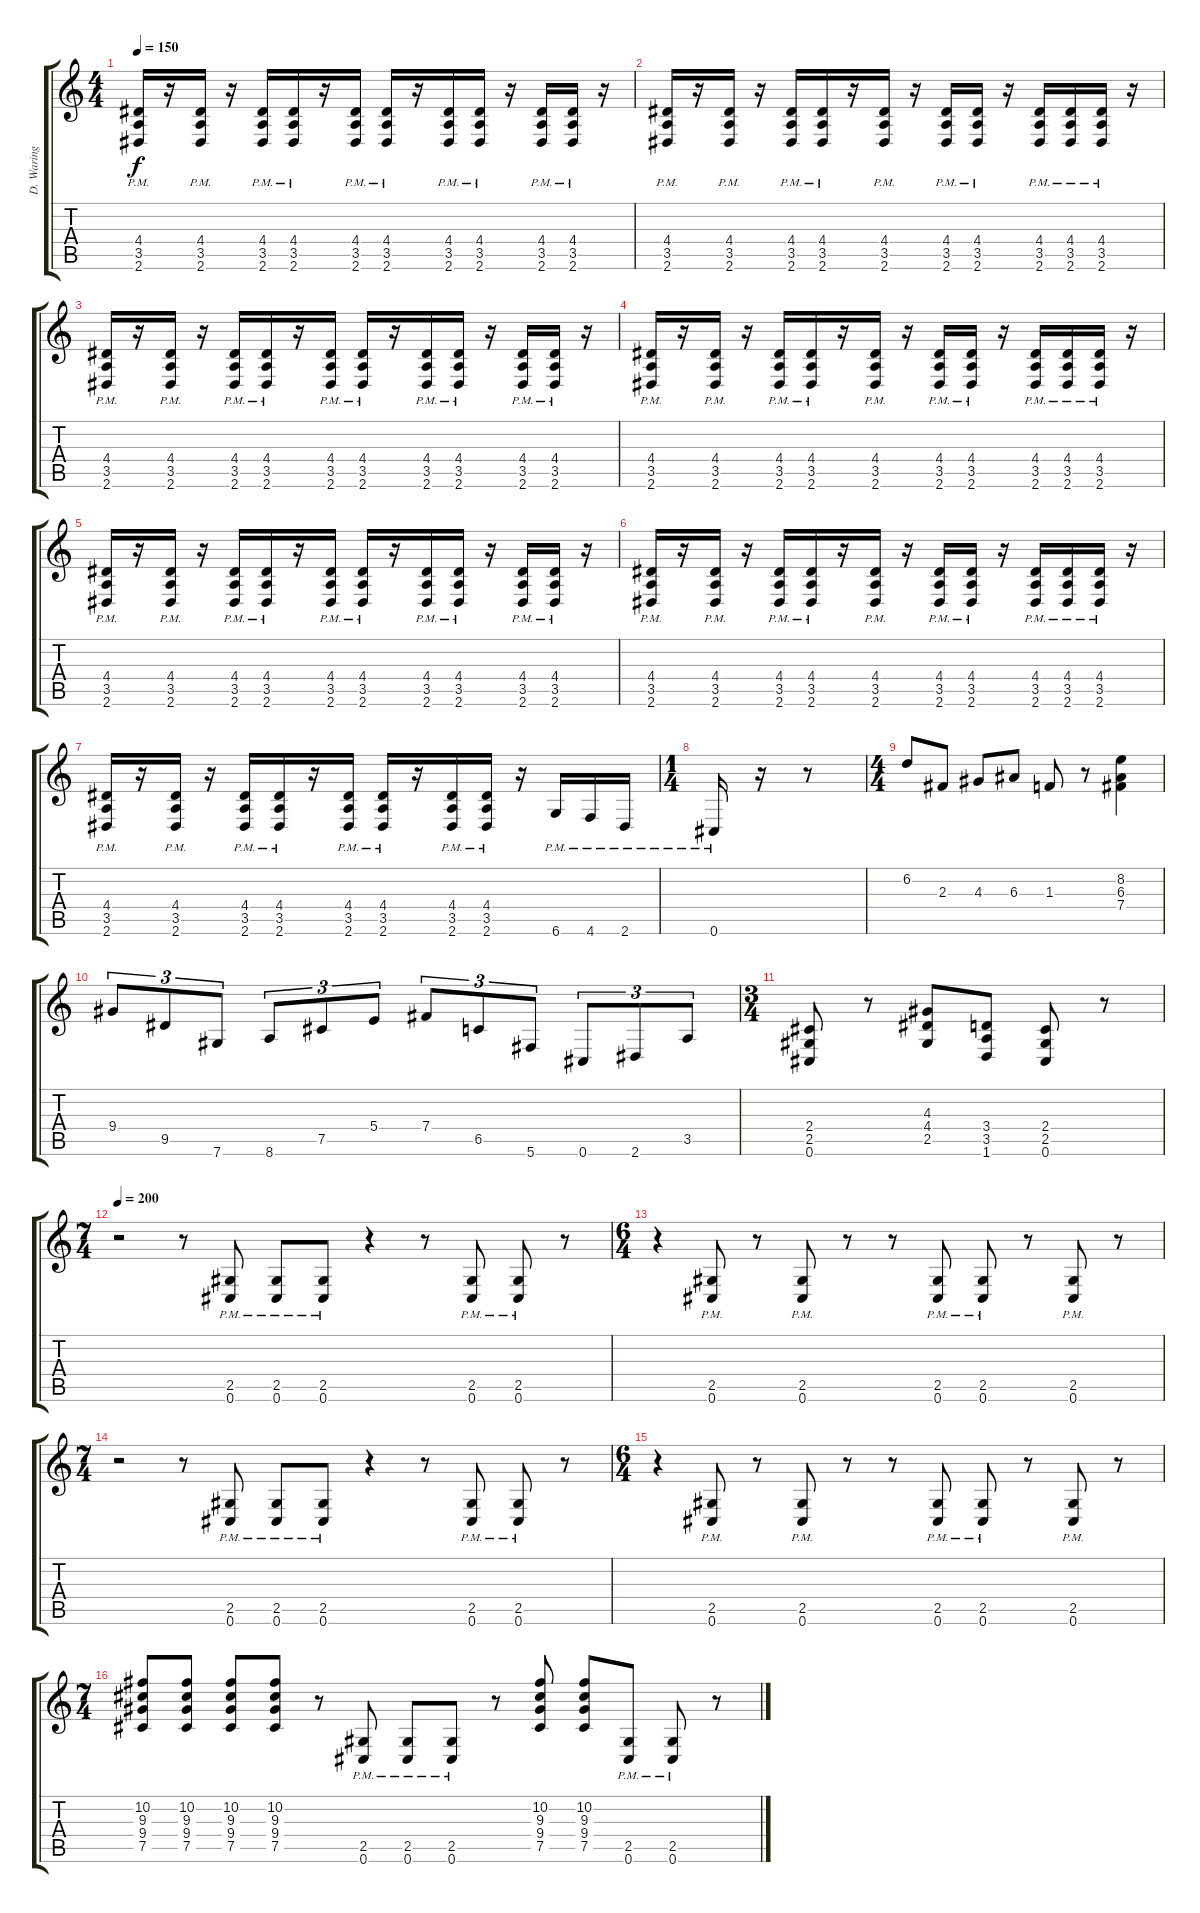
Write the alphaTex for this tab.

\track ("D. Waring Gtr." "D. Waring ") {instrument distortionguitar}
\staff {score tabs}
\tuning (Db4 Ab3 E3 B2 Gb2 Db2) {hide}
\ts (4 4)
\tempo 150
\clef g2
\ks c
(4.4{pm} 3.5{pm} 2.6{pm}).16{dy f} r.16 (4.4{pm} 3.5{pm} 2.6{pm}).16 r.16 (4.4{pm} 3.5{pm} 2.6{pm}).16 (4.4{pm} 3.5{pm} 2.6{pm}).16 r.16 (4.4{pm} 3.5{pm} 2.6{pm}).16 (4.4{pm} 3.5{pm} 2.6{pm}).16 r.16 (4.4{pm} 3.5{pm} 2.6{pm}).16 (4.4{pm} 3.5{pm} 2.6{pm}).16 r.16 (4.4{pm} 3.5{pm} 2.6{pm}).16 (4.4{pm} 3.5{pm} 2.6{pm}).16 r.16 |
(4.4{pm} 3.5{pm} 2.6{pm}).16 r.16 (4.4{pm} 3.5{pm} 2.6{pm}).16 r.16 (4.4{pm} 3.5{pm} 2.6{pm}).16 (4.4{pm} 3.5{pm} 2.6{pm}).16 r.16 (4.4{pm} 3.5{pm} 2.6{pm}).16 r.16 (4.4{pm} 3.5{pm} 2.6{pm}).16 (4.4{pm} 3.5{pm} 2.6{pm}).16 r.16 (4.4{pm} 3.5{pm} 2.6{pm}).16 (4.4{pm} 3.5{pm} 2.6{pm}).16 (4.4{pm} 3.5{pm} 2.6{pm}).16 r.16 |
(4.4{pm} 3.5{pm} 2.6{pm}).16 r.16 (4.4{pm} 3.5{pm} 2.6{pm}).16 r.16 (4.4{pm} 3.5{pm} 2.6{pm}).16 (4.4{pm} 3.5{pm} 2.6{pm}).16 r.16 (4.4{pm} 3.5{pm} 2.6{pm}).16 (4.4{pm} 3.5{pm} 2.6{pm}).16 r.16 (4.4{pm} 3.5{pm} 2.6{pm}).16 (4.4{pm} 3.5{pm} 2.6{pm}).16 r.16 (4.4{pm} 3.5{pm} 2.6{pm}).16 (4.4{pm} 3.5{pm} 2.6{pm}).16 r.16 |
(4.4{pm} 3.5{pm} 2.6{pm}).16 r.16 (4.4{pm} 3.5{pm} 2.6{pm}).16 r.16 (4.4{pm} 3.5{pm} 2.6{pm}).16 (4.4{pm} 3.5{pm} 2.6{pm}).16 r.16 (4.4{pm} 3.5{pm} 2.6{pm}).16 r.16 (4.4{pm} 3.5{pm} 2.6{pm}).16 (4.4{pm} 3.5{pm} 2.6{pm}).16 r.16 (4.4{pm} 3.5{pm} 2.6{pm}).16 (4.4{pm} 3.5{pm} 2.6{pm}).16 (4.4{pm} 3.5{pm} 2.6{pm}).16 r.16 |
(4.4{pm} 3.5{pm} 2.6{pm}).16 r.16 (4.4{pm} 3.5{pm} 2.6{pm}).16 r.16 (4.4{pm} 3.5{pm} 2.6{pm}).16 (4.4{pm} 3.5{pm} 2.6{pm}).16 r.16 (4.4{pm} 3.5{pm} 2.6{pm}).16 (4.4{pm} 3.5{pm} 2.6{pm}).16 r.16 (4.4{pm} 3.5{pm} 2.6{pm}).16 (4.4{pm} 3.5{pm} 2.6{pm}).16 r.16 (4.4{pm} 3.5{pm} 2.6{pm}).16 (4.4{pm} 3.5{pm} 2.6{pm}).16 r.16 |
(4.4{pm} 3.5{pm} 2.6{pm}).16 r.16 (4.4{pm} 3.5{pm} 2.6{pm}).16 r.16 (4.4{pm} 3.5{pm} 2.6{pm}).16 (4.4{pm} 3.5{pm} 2.6{pm}).16 r.16 (4.4{pm} 3.5{pm} 2.6{pm}).16 r.16 (4.4{pm} 3.5{pm} 2.6{pm}).16 (4.4{pm} 3.5{pm} 2.6{pm}).16 r.16 (4.4{pm} 3.5{pm} 2.6{pm}).16 (4.4{pm} 3.5{pm} 2.6{pm}).16 (4.4{pm} 3.5{pm} 2.6{pm}).16 r.16 |
(4.4{pm} 3.5{pm} 2.6{pm}).16 r.16 (4.4{pm} 3.5{pm} 2.6{pm}).16 r.16 (4.4{pm} 3.5{pm} 2.6{pm}).16 (4.4{pm} 3.5{pm} 2.6{pm}).16 r.16 (4.4{pm} 3.5{pm} 2.6{pm}).16 (4.4{pm} 3.5{pm} 2.6{pm}).16 r.16 (4.4{pm} 3.5{pm} 2.6{pm}).16 (4.4{pm} 3.5{pm} 2.6{pm}).16 r.16 6.6{pm}.16 4.6{pm}.16 2.6{pm}.16 |
\ts (1 4)
0.6{pm}.16 r.16 r.8 |
\ts (4 4)
6.2.8 2.3.8 4.3.8 6.3.8 1.3.8 r.8 (8.2 6.3 7.4).4 |
9.4.8{tu (3 2)} 9.5.8{tu (3 2)} 7.6.8{tu (3 2)} 8.6.8{tu (3 2)} 7.5.8{tu (3 2)} 5.4.8{tu (3 2)} 7.4.8{tu (3 2)} 6.5.8{tu (3 2)} 5.6.8{tu (3 2)} 0.6.8{tu (3 2)} 2.6.8{tu (3 2)} 3.5.8{tu (3 2)} |
\ts (3 4)
(2.4 2.5 0.6).8 r.8 (4.3 4.4 2.5).8 (3.4 3.5 1.6).8 (2.4 2.5 0.6).8 r.8 |
\ts (7 4)
\tempo 200
r.2 r.8 (2.5{pm} 0.6{pm}).8 (2.5{pm} 0.6{pm}).8 (2.5{pm} 0.6{pm}).8 r.4 r.8 (2.5{pm} 0.6{pm}).8 (2.5{pm} 0.6{pm}).8 r.8 |
\ts (6 4)
r.4 (2.5{pm} 0.6{pm}).8 r.8 (2.5{pm} 0.6{pm}).8 r.8 r.8 (2.5{pm} 0.6{pm}).8 (2.5{pm} 0.6{pm}).8 r.8 (2.5{pm} 0.6{pm}).8 r.8 |
\ts (7 4)
r.2 r.8 (2.5{pm} 0.6{pm}).8 (2.5{pm} 0.6{pm}).8 (2.5{pm} 0.6{pm}).8 r.4 r.8 (2.5{pm} 0.6{pm}).8 (2.5{pm} 0.6{pm}).8 r.8 |
\ts (6 4)
r.4 (2.5{pm} 0.6{pm}).8 r.8 (2.5{pm} 0.6{pm}).8 r.8 r.8 (2.5{pm} 0.6{pm}).8 (2.5{pm} 0.6{pm}).8 r.8 (2.5{pm} 0.6{pm}).8 r.8 |
\ts (7 4)
(10.2 9.3 9.4 7.5).8 (10.2 9.3 9.4 7.5).8 (10.2 9.3 9.4 7.5).8 (10.2 9.3 9.4 7.5).8 r.8 (2.5{pm} 0.6{pm}).8 (2.5{pm} 0.6{pm}).8 (2.5{pm} 0.6{pm}).8 r.8 (10.2 9.3 9.4 7.5).8 (10.2 9.3 9.4 7.5).8 (2.5{pm} 0.6{pm}).8 (2.5{pm} 0.6{pm}).8 r.8
